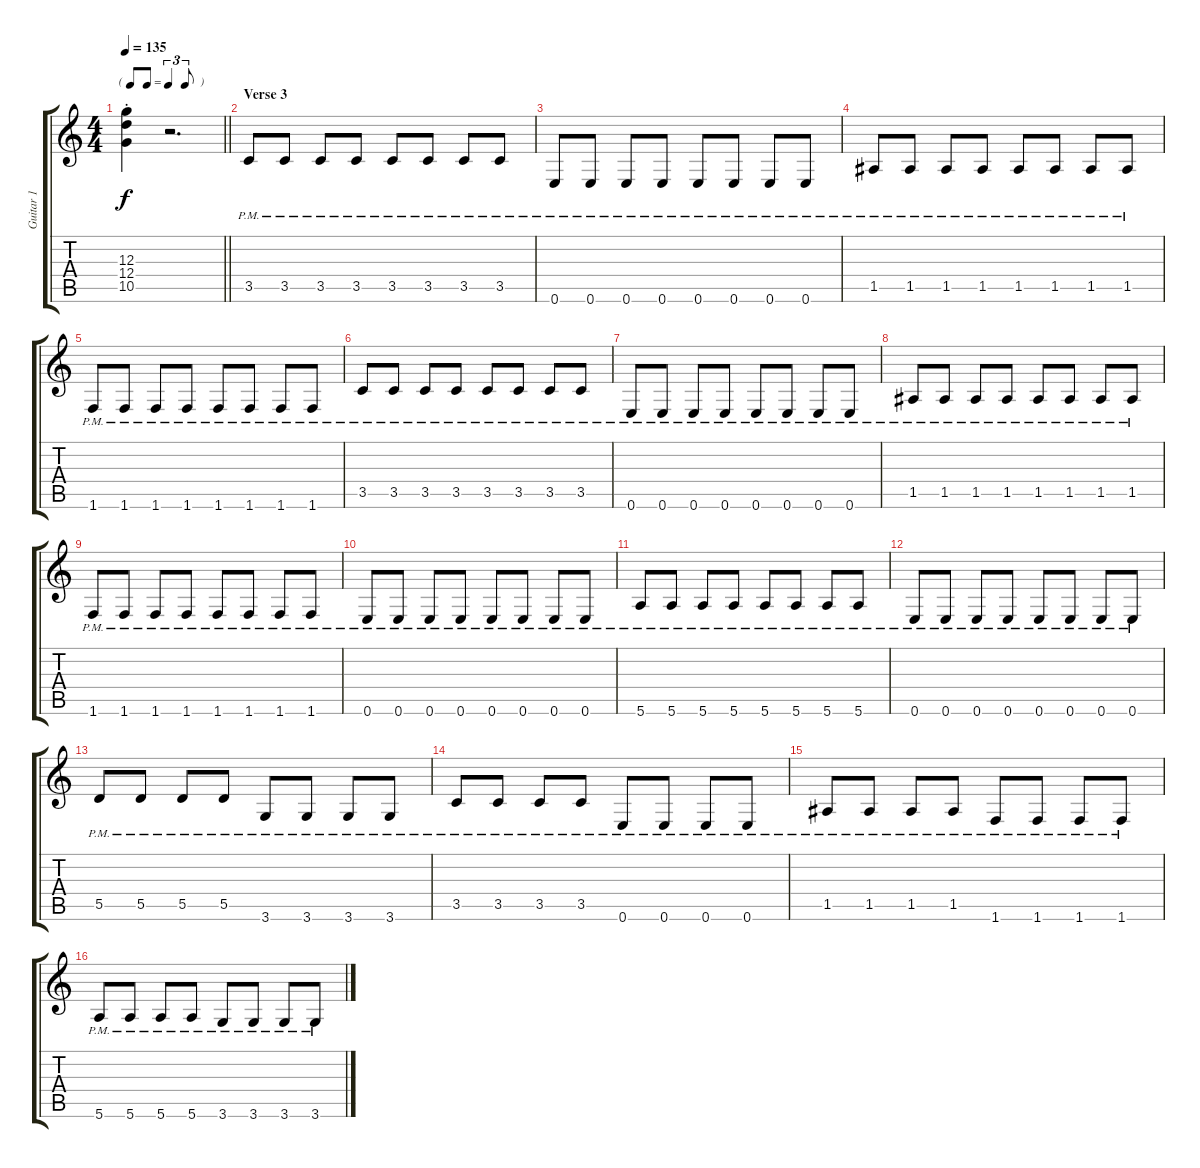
\track ("Guitar 1" "Guitar 1") {instrument electricguitarjazz}
\staff {score tabs}
\tuning (E4 B3 G3 D3 A2 E2) {hide}
\ts (4 4)
\tf triplet8th
\tempo 135
\clef g2
\barLineRight lightlight
\ks c
(12.3{st} 12.4{st} 10.5{st}).4{dy f} r.2{d} |
\section ("" "Verse 3")
3.5{pm}.8 3.5{pm}.8 3.5{pm}.8 3.5{pm}.8 3.5{pm}.8 3.5{pm}.8 3.5{pm}.8 3.5{pm}.8 |
0.6{pm}.8 0.6{pm}.8 0.6{pm}.8 0.6{pm}.8 0.6{pm}.8 0.6{pm}.8 0.6{pm}.8 0.6{pm}.8 |
1.5{pm}.8 1.5{pm}.8 1.5{pm}.8 1.5{pm}.8 1.5{pm}.8 1.5{pm}.8 1.5{pm}.8 1.5{pm}.8 |
1.6{pm}.8 1.6{pm}.8 1.6{pm}.8 1.6{pm}.8 1.6{pm}.8 1.6{pm}.8 1.6{pm}.8 1.6{pm}.8 |
3.5{pm}.8 3.5{pm}.8 3.5{pm}.8 3.5{pm}.8 3.5{pm}.8 3.5{pm}.8 3.5{pm}.8 3.5{pm}.8 |
0.6{pm}.8 0.6{pm}.8 0.6{pm}.8 0.6{pm}.8 0.6{pm}.8 0.6{pm}.8 0.6{pm}.8 0.6{pm}.8 |
1.5{pm}.8 1.5{pm}.8 1.5{pm}.8 1.5{pm}.8 1.5{pm}.8 1.5{pm}.8 1.5{pm}.8 1.5{pm}.8 |
1.6{pm}.8 1.6{pm}.8 1.6{pm}.8 1.6{pm}.8 1.6{pm}.8 1.6{pm}.8 1.6{pm}.8 1.6{pm}.8 |
0.6{pm}.8 0.6{pm}.8 0.6{pm}.8 0.6{pm}.8 0.6{pm}.8 0.6{pm}.8 0.6{pm}.8 0.6{pm}.8 |
5.6{pm}.8 5.6{pm}.8 5.6{pm}.8 5.6{pm}.8 5.6{pm}.8 5.6{pm}.8 5.6{pm}.8 5.6{pm}.8 |
0.6{pm}.8 0.6{pm}.8 0.6{pm}.8 0.6{pm}.8 0.6{pm}.8 0.6{pm}.8 0.6{pm}.8 0.6{pm}.8 |
5.5{pm}.8 5.5{pm}.8 5.5{pm}.8 5.5{pm}.8 3.6{pm}.8 3.6{pm}.8 3.6{pm}.8 3.6{pm}.8 |
3.5{pm}.8 3.5{pm}.8 3.5{pm}.8 3.5{pm}.8 0.6{pm}.8 0.6{pm}.8 0.6{pm}.8 0.6{pm}.8 |
1.5{pm}.8 1.5{pm}.8 1.5{pm}.8 1.5{pm}.8 1.6{pm}.8 1.6{pm}.8 1.6{pm}.8 1.6{pm}.8 |
5.6{pm}.8 5.6{pm}.8 5.6{pm}.8 5.6{pm}.8 3.6{pm}.8 3.6{pm}.8 3.6{pm}.8 3.6{pm}.8
